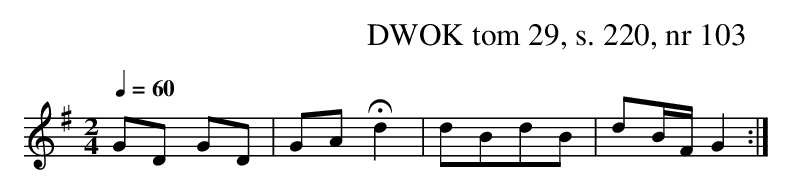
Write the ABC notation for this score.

X:1
T: DWOK tom 29, s. 220, nr 103
L:1/8
M:2/4
K:G
Q:1/4=60
GD GD|GAHd2|dBdB|dB/F/G2:|
